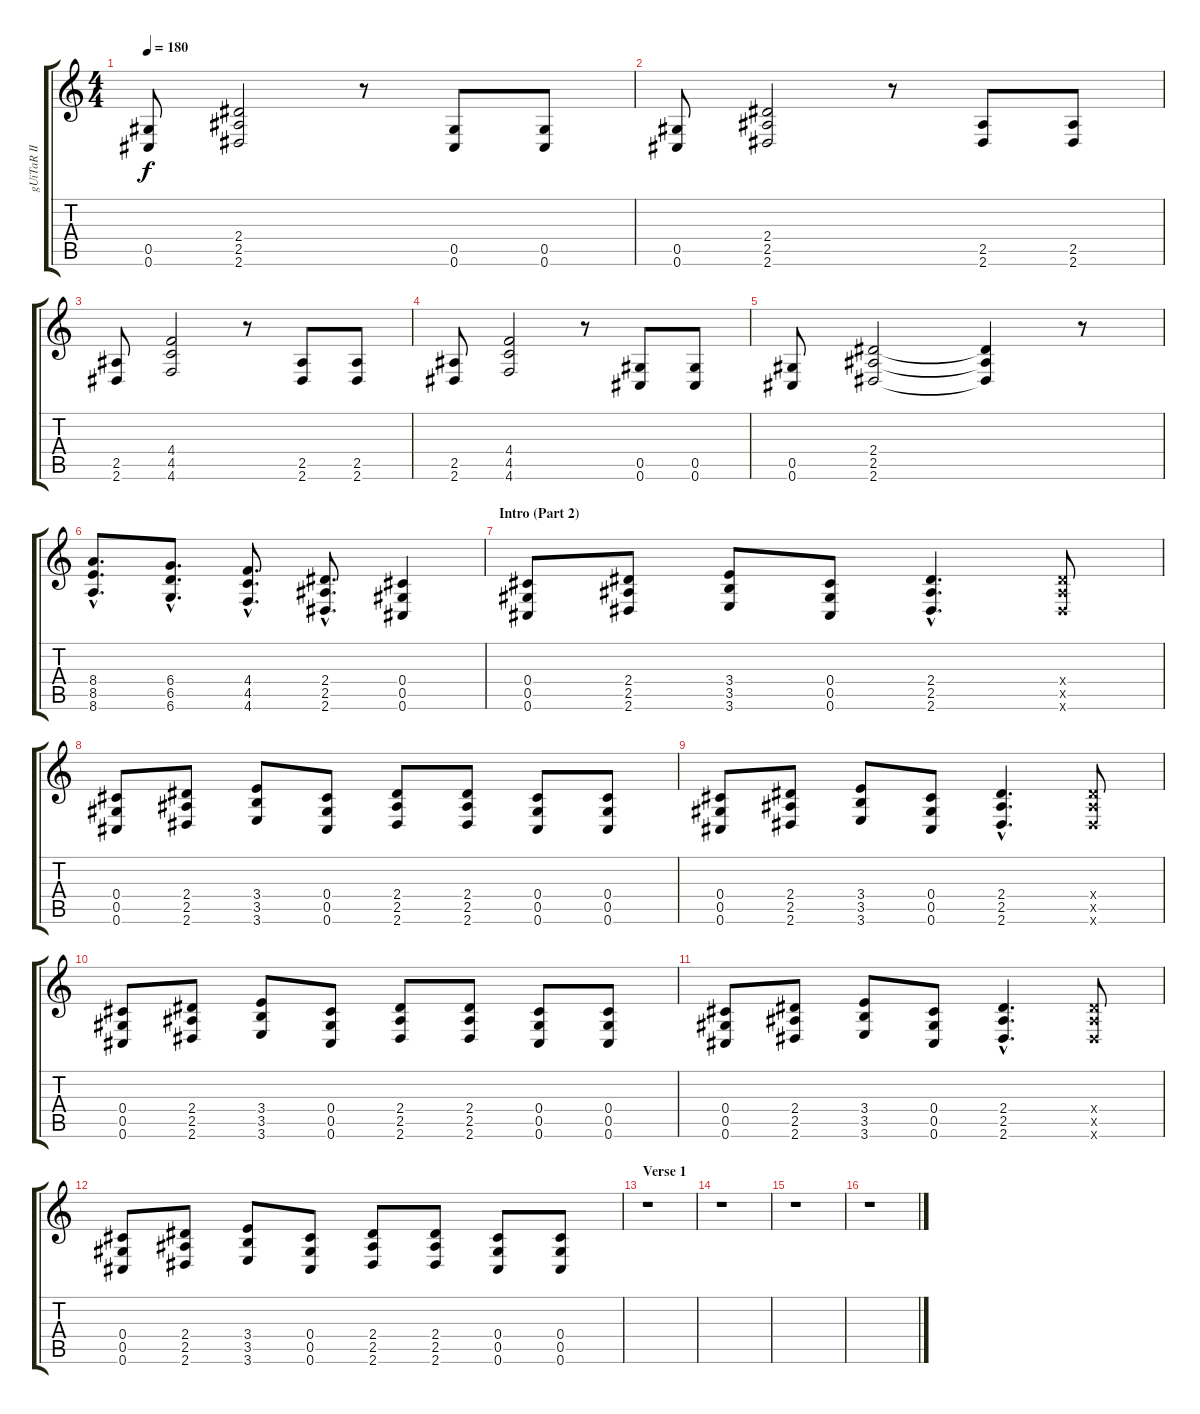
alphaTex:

\track ("gUiTaR II" "gUiTaR II") {instrument overdrivenguitar}
\staff {score tabs}
\tuning (Eb4 Bb3 Gb3 Db3 Ab2 Db2) {hide}
\ts (4 4)
\tempo 180
\clef g2
\ks c
(0.5 0.6).8{dy f} (2.4 2.5 2.6).2 r.8 (0.5 0.6).8 (0.5 0.6).8 |
(0.5 0.6).8 (2.4 2.5 2.6).2 r.8 (2.5 2.6).8 (2.5 2.6).8 |
(2.5 2.6).8 (4.4 4.5 4.6).2 r.8 (2.5 2.6).8 (2.5 2.6).8 |
(2.5 2.6).8 (4.4 4.5 4.6).2 r.8 (0.5 0.6).8 (0.5 0.6).8 |
(0.5 0.6).8 (2.4 2.5 2.6).2 (2.4{t} 2.5{t} 2.6{t}).4 r.8 |
(8.4{hac} 8.5{hac} 8.6{hac}).8{d} (6.4{hac} 6.5{hac} 6.6{hac}).8{d} (4.4{hac} 4.5{hac} 4.6{hac}).8{d} (2.4{hac} 2.5{hac} 2.6{hac}).8{d} (0.4 0.5 0.6).4 |
\section ("" "Intro (Part 2)")
(0.4 0.5 0.6).8 (2.4 2.5 2.6).8 (3.4 3.5 3.6).8 (0.4 0.5 0.6).8 (2.4{hac} 2.5{hac} 2.6{hac}).4{d} (2.4{x} 2.5{x} 2.6{x}).8 |
(0.4 0.5 0.6).8 (2.4 2.5 2.6).8 (3.4 3.5 3.6).8 (0.4 0.5 0.6).8 (2.4 2.5 2.6).8 (2.4 2.5 2.6).8 (0.4 0.5 0.6).8 (0.4 0.5 0.6).8 |
(0.4 0.5 0.6).8 (2.4 2.5 2.6).8 (3.4 3.5 3.6).8 (0.4 0.5 0.6).8 (2.4{hac} 2.5{hac} 2.6{hac}).4{d} (2.4{x} 2.5{x} 2.6{x}).8 |
(0.4 0.5 0.6).8 (2.4 2.5 2.6).8 (3.4 3.5 3.6).8 (0.4 0.5 0.6).8 (2.4 2.5 2.6).8 (2.4 2.5 2.6).8 (0.4 0.5 0.6).8 (0.4 0.5 0.6).8 |
(0.4 0.5 0.6).8 (2.4 2.5 2.6).8 (3.4 3.5 3.6).8 (0.4 0.5 0.6).8 (2.4{hac} 2.5{hac} 2.6{hac}).4{d} (2.4{x} 2.5{x} 2.6{x}).8 |
(0.4 0.5 0.6).8 (2.4 2.5 2.6).8 (3.4 3.5 3.6).8 (0.4 0.5 0.6).8 (2.4 2.5 2.6).8 (2.4 2.5 2.6).8 (0.4 0.5 0.6).8 (0.4 0.5 0.6).8 |
\section ("" "Verse 1")
r.1 |
r.1 |
r.1 |
r.1
